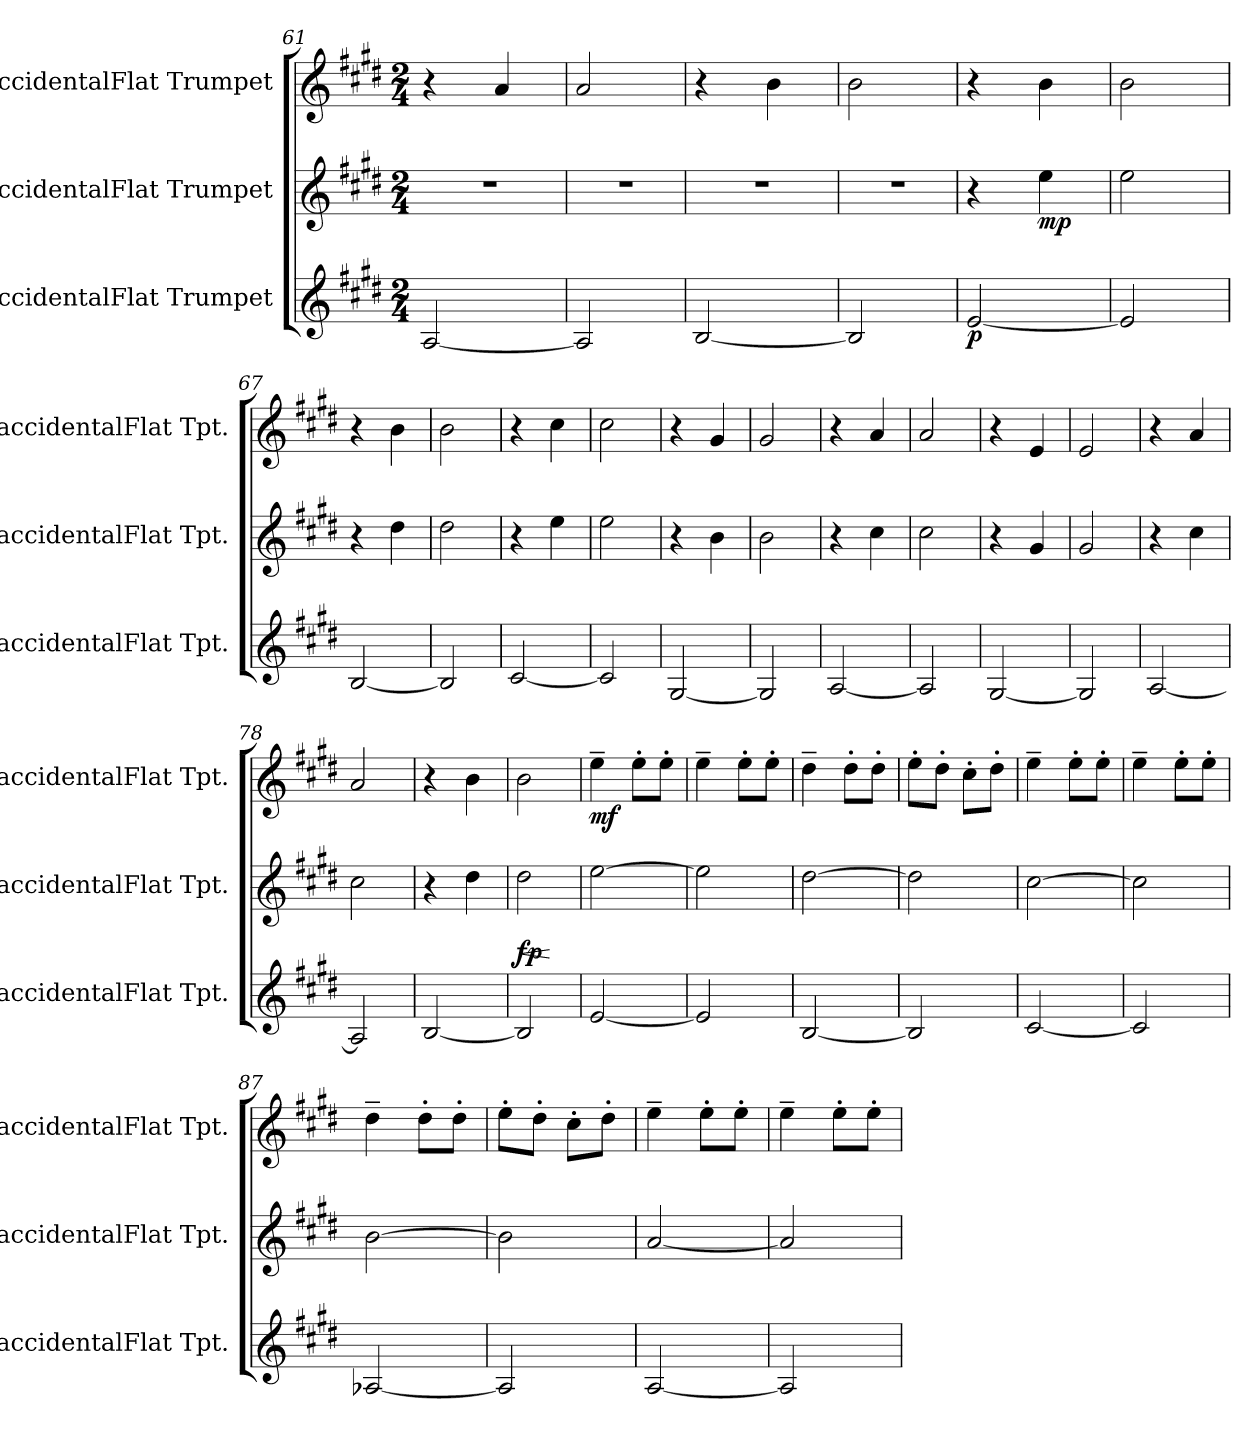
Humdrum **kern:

**kern	**dynam	**kern	**dynam	**kern	**dynam
*part3	*part3	*part2	*part2	*part1	*part1
*staff3	*staff3	*staff2	*staff2	*staff1	*staff1
*I"BaccidentalFlat Trumpet	*	*I"BaccidentalFlat Trumpet	*	*I"BaccidentalFlat Trumpet	*
*I'BaccidentalFlat Tpt.	*	*I'BaccidentalFlat Tpt.	*	*I'BaccidentalFlat Tpt.	*
!!LO:PB:g=z
*clefG2	*	*clefG2	*	*clefG2	*
*ITrd1c2	*	*ITrd1c2	*	*ITrd1c2	*
*k[f#c#]	*	*k[f#c#]	*	*k[f#c#]	*
*M2/4	*	*M2/4	*	*M2/4	*
=61	=61	=61	=61	=61	=61
[2G/	.	2r	.	4r	.
.	.	.	.	4g/	.
=62	=62	=62	=62	=62	=62
2G/]	.	2r	.	2g/	.
=63	=63	=63	=63	=63	=63
[2A/	.	2r	.	4r	.
.	.	.	.	4a\	.
=64	=64	=64	=64	=64	=64
2A/]	.	2r	.	2a\	.
=65	=65	=65	=65	=65	=65
!	!LO:DY:b	!	!	!	!
[2d/	p	4r	.	4r	.
!	!	!	!LO:DY:b	!	!
.	.	4dd\	mp	4a\	.
=66	=66	=66	=66	=66	=66
2d/]	.	2dd\	.	2a\	.
=67	=67	=67	=67	=67	=67
[2A/	.	4r	.	4r	.
.	.	4cc#\	.	4a\	.
=68	=68	=68	=68	=68	=68
2A/]	.	2cc#\	.	2a\	.
=69	=69	=69	=69	=69	=69
[2B/	.	4r	.	4r	.
.	.	4dd\	.	4b\	.
=70	=70	=70	=70	=70	=70
2B/]	.	2dd\	.	2b\	.
=71	=71	=71	=71	=71	=71
[2F#/	.	4r	.	4r	.
.	.	4a\	.	4f#/	.
=72	=72	=72	=72	=72	=72
2F#/]	.	2a\	.	2f#/	.
=73	=73	=73	=73	=73	=73
[2G/	.	4r	.	4r	.
.	.	4b\	.	4g/	.
=74	=74	=74	=74	=74	=74
2G/]	.	2b\	.	2g/	.
=75	=75	=75	=75	=75	=75
[2F#/	.	4r	.	4r	.
.	.	4f#/	.	4d/	.
!!LO:LB:g=z
=76	=76	=76	=76	=76	=76
2F#/]	.	2f#/	.	2d/	.
=77	=77	=77	=77	=77	=77
[2G/	.	4r	.	4r	.
.	.	4b\	.	4g/	.
=78	=78	=78	=78	=78	=78
2G/]	.	2b\	.	2g/	.
=79	=79	=79	=79	=79	=79
[2A/	.	4r	.	4r	.
.	.	4cc#\	.	4a\	.
=80	=80	=80	=80	=80	=80
!	!	!	!LO:HP:b	!	!
!	!	!	!LO:DY:n=1:b	!	!
!	!	!	!LO:DY:n=2:b	!	!
2A/]	.	2cc#\	< f p	2a\	.
.	.	.	[	.	.
=81	=81	=81	=81	=81	=81
!	!LO:DY:b	!	!	!	!LO:DY:b
[2d/	other-dynamics	[2dd\	.	4dd~\	mf
.	.	.	.	8dd'\L	.
.	.	.	.	8dd'\J	.
=82	=82	=82	=82	=82	=82
2d/]	.	2dd\]	.	4dd~\	.
.	.	.	.	8dd'\L	.
.	.	.	.	8dd'\J	.
=83	=83	=83	=83	=83	=83
[2A/	.	[2cc#\	.	4cc#~\	.
.	.	.	.	8cc#'\L	.
.	.	.	.	8cc#'\J	.
=84	=84	=84	=84	=84	=84
2A/]	.	2cc#\]	.	8dd'\L	.
.	.	.	.	8cc#'\J	.
.	.	.	.	8b'\L	.
.	.	.	.	8cc#'\J	.
=85	=85	=85	=85	=85	=85
[2B/	.	[2b\	.	4dd~\	.
.	.	.	.	8dd'\L	.
.	.	.	.	8dd'\J	.
=86	=86	=86	=86	=86	=86
2B/]	.	2b\]	.	4dd~\	.
.	.	.	.	8dd'\L	.
.	.	.	.	8dd'\J	.
!!LO:LB:g=z
=87	=87	=87	=87	=87	=87
[2G-X/	.	[2a\	.	4cc#~\	.
.	.	.	.	8cc#'\L	.
.	.	.	.	8cc#'\J	.
=88	=88	=88	=88	=88	=88
2G-/]	.	2a\]	.	8dd'\L	.
.	.	.	.	8cc#'\J	.
.	.	.	.	8b'\L	.
.	.	.	.	8cc#'\J	.
=89	=89	=89	=89	=89	=89
[2G/	.	[2g/	.	4dd~\	.
.	.	.	.	8dd'\L	.
.	.	.	.	8dd'\J	.
=90	=90	=90	=90	=90	=90
2G/]	.	2g/]	.	4dd~\	.
.	.	.	.	8dd'\L	.
.	.	.	.	8dd'\J	.
=	=	=	=	=	=
*-	*-	*-	*-	*-	*-
